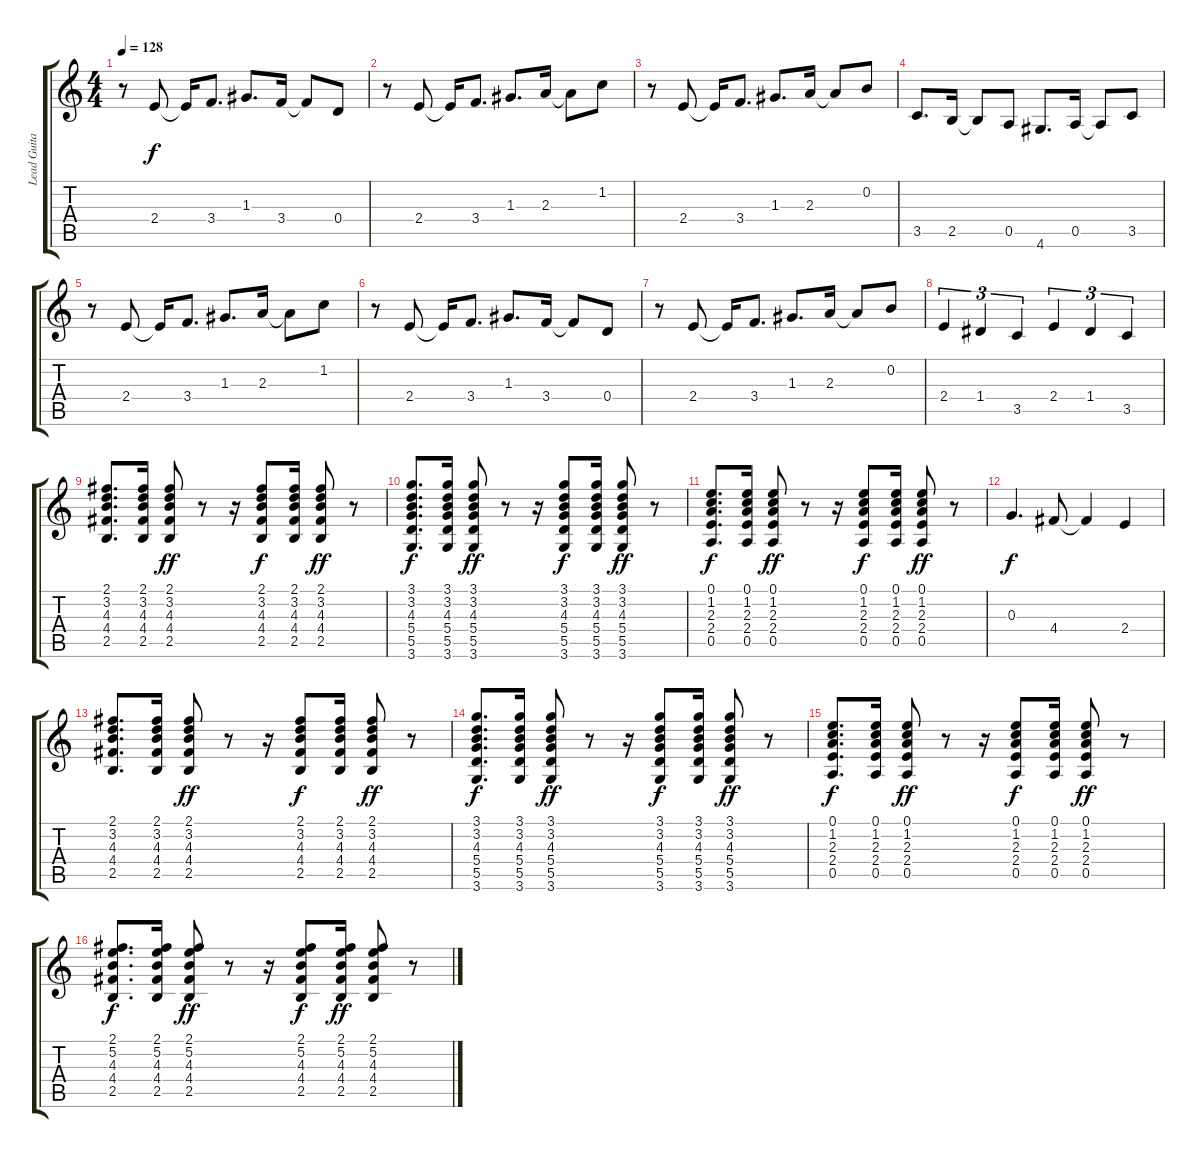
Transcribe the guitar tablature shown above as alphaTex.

\track ("Lead Guitar" "Lead Guita") {instrument overdrivenguitar}
\staff {score tabs}
\tuning (E4 B3 G3 D3 A2 E2) {hide}
\ts (4 4)
\tempo 128
\clef g2
\ks c
r.8{dy f} 2.4.8 2.4{t}.16 3.4.8{d} 1.3.8{d} 3.4.16 3.4{t}.8 0.4.8 |
r.8 2.4.8 2.4{t}.16 3.4.8{d} 1.3.8{d} 2.3.16 2.3{t}.8 1.2.8 |
r.8 2.4.8 2.4{t}.16 3.4.8{d} 1.3.8{d} 2.3.16 2.3{t}.8 0.2.8 |
3.5.8{d} 2.5.16 2.5{t}.8 0.5.8 4.6.8{d} 0.5.16 0.5{t}.8 3.5.8 |
r.8 2.4.8 2.4{t}.16 3.4.8{d} 1.3.8{d} 2.3.16 2.3{t}.8 1.2.8 |
r.8 2.4.8 2.4{t}.16 3.4.8{d} 1.3.8{d} 3.4.16 3.4{t}.8 0.4.8 |
r.8 2.4.8 2.4{t}.16 3.4.8{d} 1.3.8{d} 2.3.16 2.3{t}.8 0.2.8 |
2.4.4{tu (3 2)} 1.4.4{tu (3 2)} 3.5.4{tu (3 2)} 2.4.4{tu (3 2)} 1.4.4{tu (3 2)} 3.5.4{tu (3 2)} |
(2.1 3.2 4.3 4.4 2.5).8{d} (2.1 3.2 4.3 4.4 2.5).16 (2.1 3.2 4.3 4.4 2.5).8{dy ff} r.8 r.16 (2.1 3.2 4.3 4.4 2.5).8{dy f} (2.1 3.2 4.3 4.4 2.5).16 (2.1 3.2 4.3 4.4 2.5).8{dy ff} r.8 |
(3.1 3.2 4.3 5.4 5.5 3.6).8{d dy f} (3.1 3.2 4.3 5.4 5.5 3.6).16 (3.1 3.2 4.3 5.4 5.5 3.6).8{dy ff} r.8 r.16 (3.1 3.2 4.3 5.4 5.5 3.6).8{dy f} (3.1 3.2 4.3 5.4 5.5 3.6).16 (3.1 3.2 4.3 5.4 5.5 3.6).8{dy ff} r.8 |
(0.1 1.2 2.3 2.4 0.5).8{d dy f} (0.1 1.2 2.3 2.4 0.5).16 (0.1 1.2 2.3 2.4 0.5).8{dy ff} r.8 r.16 (0.1 1.2 2.3 2.4 0.5).8{dy f} (0.1 1.2 2.3 2.4 0.5).16 (0.1 1.2 2.3 2.4 0.5).8{dy ff} r.8 |
0.3.4{d dy f} 4.4.8 4.4{t}.4 2.4.4 |
(2.1 3.2 4.3 4.4 2.5).8{d} (2.1 3.2 4.3 4.4 2.5).16 (2.1 3.2 4.3 4.4 2.5).8{dy ff} r.8 r.16 (2.1 3.2 4.3 4.4 2.5).8{dy f} (2.1 3.2 4.3 4.4 2.5).16 (2.1 3.2 4.3 4.4 2.5).8{dy ff} r.8 |
(3.1 3.2 4.3 5.4 5.5 3.6).8{d dy f} (3.1 3.2 4.3 5.4 5.5 3.6).16 (3.1 3.2 4.3 5.4 5.5 3.6).8{dy ff} r.8 r.16 (3.1 3.2 4.3 5.4 5.5 3.6).8{dy f} (3.1 3.2 4.3 5.4 5.5 3.6).16 (3.1 3.2 4.3 5.4 5.5 3.6).8{dy ff} r.8 |
(0.1 1.2 2.3 2.4 0.5).8{d dy f} (0.1 1.2 2.3 2.4 0.5).16 (0.1 1.2 2.3 2.4 0.5).8{dy ff} r.8 r.16 (0.1 1.2 2.3 2.4 0.5).8{dy f} (0.1 1.2 2.3 2.4 0.5).16 (0.1 1.2 2.3 2.4 0.5).8{dy ff} r.8 |
(2.1 5.2 4.3 4.4 2.5).8{d dy f} (2.1 5.2 4.3 4.4 2.5).16 (2.1 5.2 4.3 4.4 2.5).8{dy ff} r.8 r.16 (2.1 5.2 4.3 4.4 2.5).8{dy f} (2.1 5.2 4.3 4.4 2.5).16{dy ff} (2.1 5.2 4.3 4.4 2.5).8 r.8
